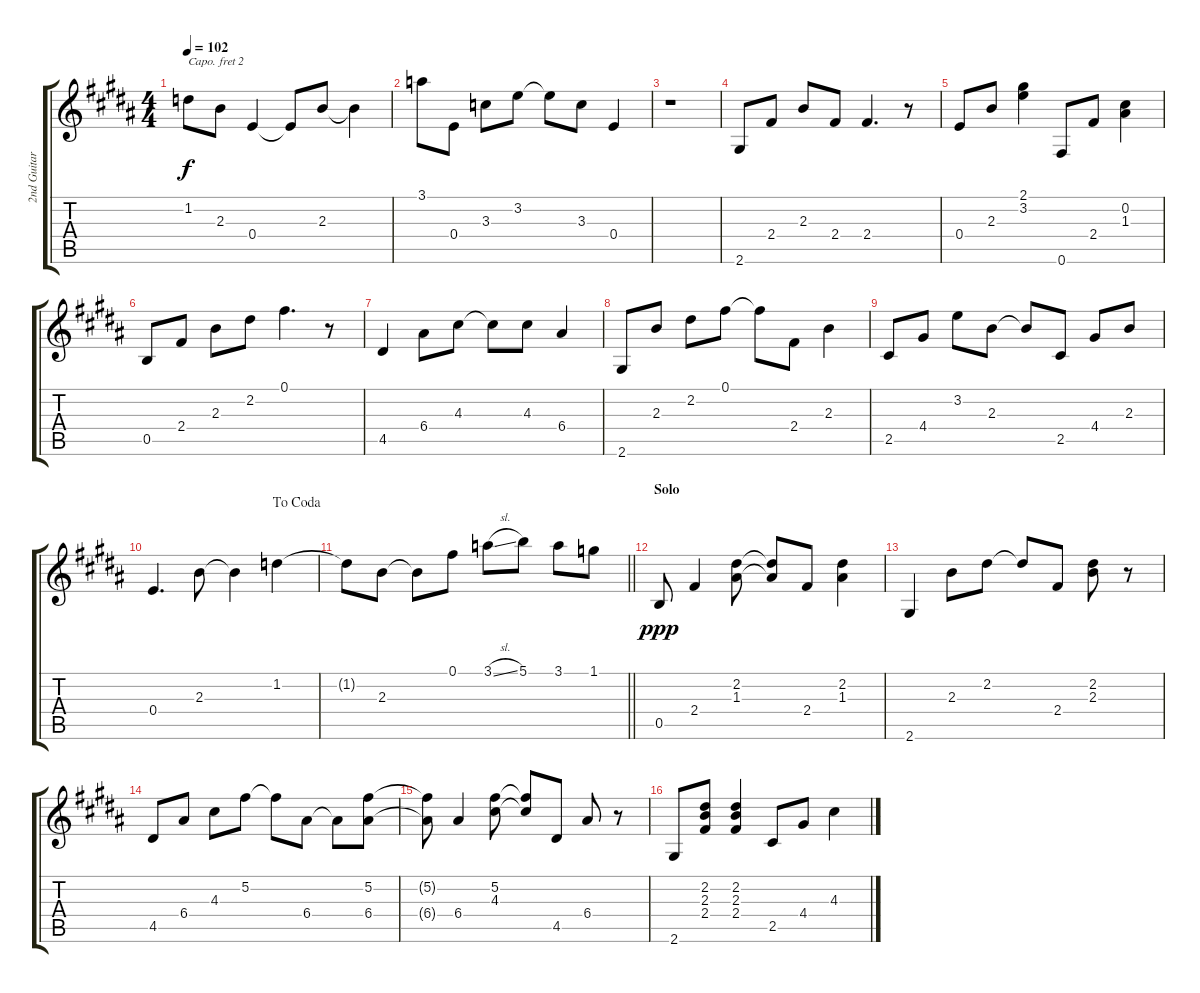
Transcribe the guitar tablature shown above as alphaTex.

\track ("2nd Guitar" "2nd Guitar") {instrument acousticguitarsteel}
\staff {score tabs}
\capo 2
\tuning (E4 B3 G3 D3 A2 E2) {hide}
\ts (4 4)
\tempo 102
\clef g2
\ks g#minor
1.2{t}.8{dy f} 2.3.8 0.4.4 0.4{t}.8 2.3.8 2.3{t}.4 |
3.1.8 0.4.8 3.3.8 3.2.8 3.2{t}.8 3.3.8 0.4.4 |
\ks b
r.1 |
\ks g#minor
2.6.8 2.4.8 2.3.8 2.4.8 2.4.4{d} r.8 |
0.4.8 2.3.8 (2.1 3.2).4 0.6.8 2.4.8 (0.2 1.3).4 |
\ks b
0.5.8 2.4.8 2.3.8 2.2.8 0.1.4{d} r.8 |
4.5.4 6.4.8 4.3.8 4.3{t}.8 4.3.8 6.4.4 |
\ks g#minor
2.6.8 2.3.8 2.2.8 0.1.8 0.1{t}.8 2.4.8 2.3.4 |
2.5.8 4.4.8 3.2.8 2.3.8 2.3{t}.8 2.5.8 4.4.8 2.3.8 |
\jump dacoda
\ks b
0.4.4{d} 2.3.8 2.3{t}.4 1.2.4 |
\barLineRight lightlight
\ks g#minor
1.2{t}.8 2.3.8 2.3{t}.8 0.1.8 3.1{sl}.8 5.1.8 3.1.8 1.1.8 |
\section ("" "Solo")
0.5.8{dy ppp} 2.4.4 (2.2 1.3).8 (2.2{t} 1.3{t}).8 2.4.8 (2.2 1.3).4 |
\ks b
2.6.4 2.3.8 2.2.8 2.2{t}.8 2.4.8 (2.2 2.3).8 r.8 |
\ks g#minor
4.5.8 6.4.8 4.3.8 5.2.8 5.2{t}.8 6.4.8 6.4{t}.8 (5.2 6.4).8 |
\ks b
(5.2{t} 6.4{t}).8 6.4.4 (5.2 4.3).8 (5.2{t} 4.3{t}).8 4.5.8 6.4.8 r.8 |
\ks g#minor
2.6.8 (2.2 2.3 2.4).8 (2.2 2.3 2.4).4 2.5.8 4.4.8 4.3.4
